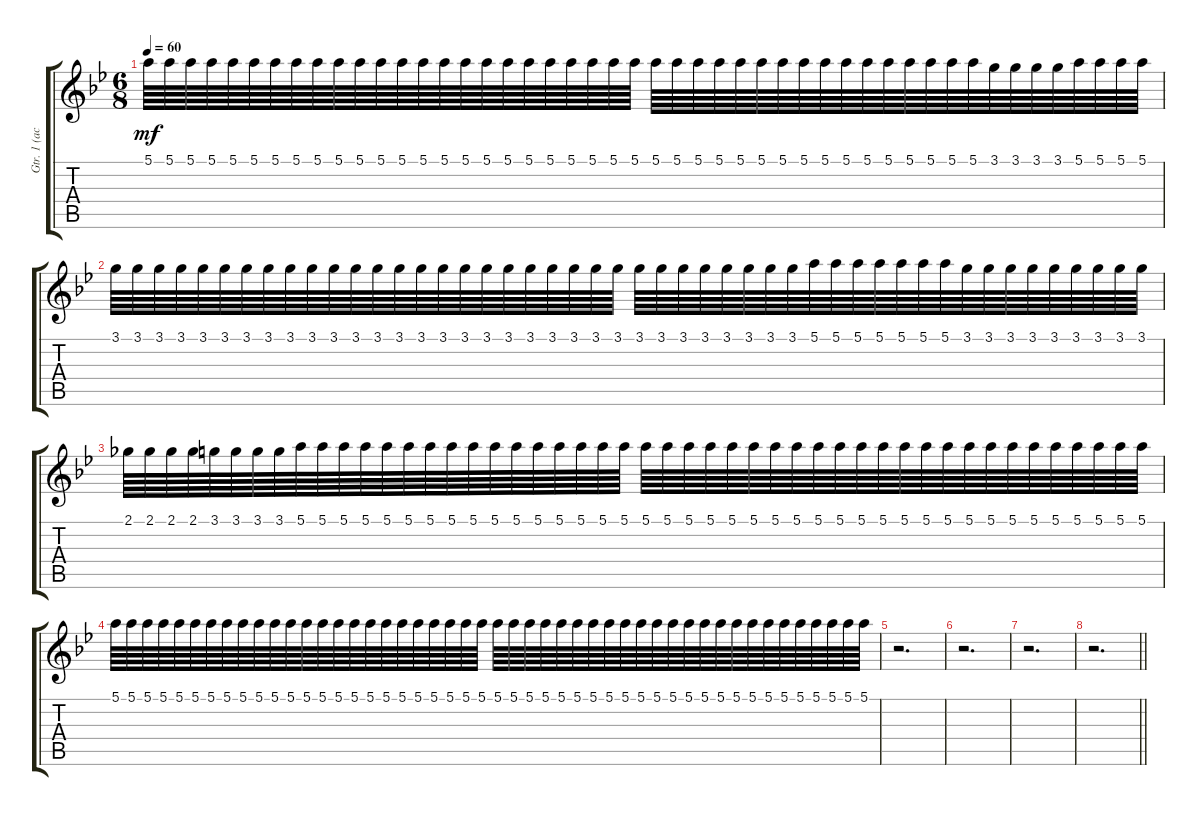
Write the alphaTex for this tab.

\track ("Gtr. 1 (acous.)" "Gtr. 1 (ac") {instrument acousticguitarnylon}
\staff {score tabs}
\tuning (E4 B3 G3 D3 A2 E2) {hide}
\ts (6 8)
\tempo 60
\clef g2
\ks bb
5.1.64{dy mf} 5.1.64 5.1.64 5.1.64 5.1.64 5.1.64 5.1.64 5.1.64 5.1.64 5.1.64 5.1.64 5.1.64 5.1.64 5.1.64 5.1.64 5.1.64 5.1.64 5.1.64 5.1.64 5.1.64 5.1.64 5.1.64 5.1.64 5.1.64 5.1.64 5.1.64 5.1.64 5.1.64 5.1.64 5.1.64 5.1.64 5.1.64 5.1.64 5.1.64 5.1.64 5.1.64 5.1.64 5.1.64 5.1.64 5.1.64 3.1.64 3.1.64 3.1.64 3.1.64 5.1.64 5.1.64 5.1.64 5.1.64 |
3.1.64 3.1.64 3.1.64 3.1.64 3.1.64 3.1.64 3.1.64 3.1.64 3.1.64 3.1.64 3.1.64 3.1.64 3.1.64 3.1.64 3.1.64 3.1.64 3.1.64 3.1.64 3.1.64 3.1.64 3.1.64 3.1.64 3.1.64 3.1.64 3.1.64 3.1.64 3.1.64 3.1.64 3.1.64 3.1.64 3.1.64 3.1.64 5.1.64 5.1.64 5.1.64 5.1.64 5.1.64 5.1.64 5.1.64 3.1.64 3.1.64 3.1.64 3.1.64 3.1.64 3.1.64 3.1.64 3.1.64 3.1.64 |
2.1.64 2.1.64 2.1.64 2.1.64 3.1.64 3.1.64 3.1.64 3.1.64 5.1.64 5.1.64 5.1.64 5.1.64 5.1.64 5.1.64 5.1.64 5.1.64 5.1.64 5.1.64 5.1.64 5.1.64 5.1.64 5.1.64 5.1.64 5.1.64 5.1.64 5.1.64 5.1.64 5.1.64 5.1.64 5.1.64 5.1.64 5.1.64 5.1.64 5.1.64 5.1.64 5.1.64 5.1.64 5.1.64 5.1.64 5.1.64 5.1.64 5.1.64 5.1.64 5.1.64 5.1.64 5.1.64 5.1.64 5.1.64 |
5.1.64 5.1.64 5.1.64 5.1.64 5.1.64 5.1.64 5.1.64 5.1.64 5.1.64 5.1.64 5.1.64 5.1.64 5.1.64 5.1.64 5.1.64 5.1.64 5.1.64 5.1.64 5.1.64 5.1.64 5.1.64 5.1.64 5.1.64 5.1.64 5.1.64 5.1.64 5.1.64 5.1.64 5.1.64 5.1.64 5.1.64 5.1.64 5.1.64 5.1.64 5.1.64 5.1.64 5.1.64 5.1.64 5.1.64 5.1.64 5.1.64 5.1.64 5.1.64 5.1.64 5.1.64 5.1.64 5.1.64 5.1.64 |
r.2{d} |
r.2{d} |
r.2{d} |
\barLineRight lightlight
r.2{d}
